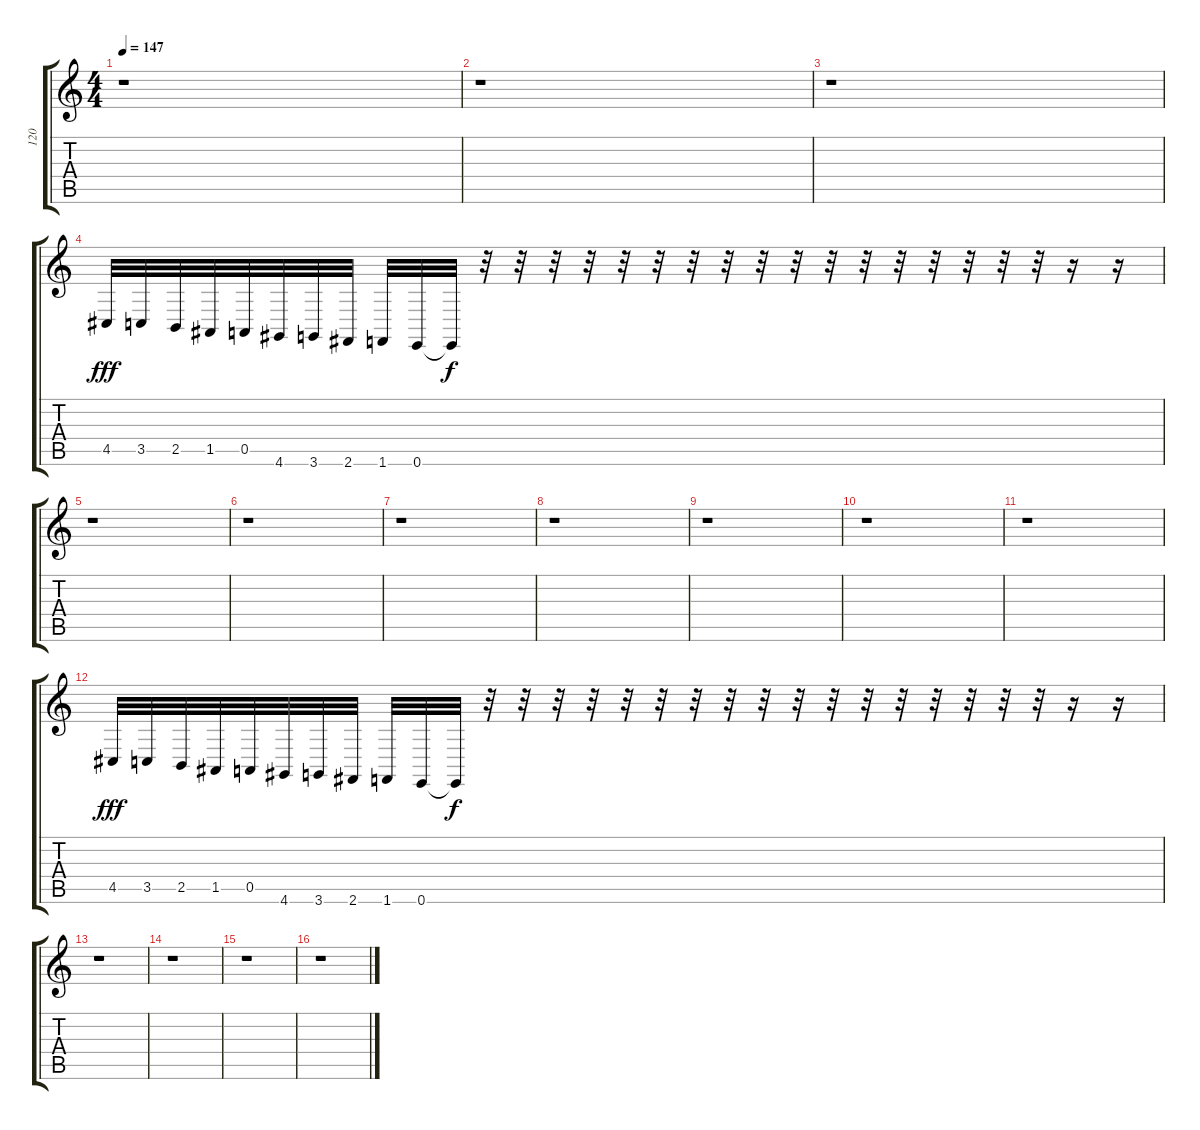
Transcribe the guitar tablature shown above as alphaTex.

\track ("120" "120") {instrument guitarfretnoise}
\staff {score tabs}
\tuning (E4 B3 G3 D3 A2 E2) {hide}
\ts (4 4)
\tempo 147
\clef g2
\ks c
r.1{dy f} |
r.1 |
r.1 |
4.5.32{dy fff balance 8} 3.5.32{balance 8} 2.5.32{balance 7} 1.5.32{balance 7} 0.5.32{balance 7} 4.6.32{balance 7} 3.6.32{balance 6} 2.6.32{balance 6} 1.6.32{balance 6} 0.6.32{balance 6} 0.6{t}.32{dy f balance 5} r.32{balance 5} r.32{balance 5} r.32{balance 5} r.32{balance 4} r.32{balance 4} r.32{balance 4} r.32{balance 4} r.32{balance 3} r.32{balance 3} r.32{balance 3} r.32{balance 3} r.32{balance 2} r.32{balance 2} r.32{balance 2} r.32{balance 2} r.32{balance 1} r.32{balance 1} r.16{balance 1} r.16 |
r.1 |
r.1 |
r.1 |
r.1 |
r.1 |
r.1 |
r.1 |
4.5.32{dy fff balance 8} 3.5.32{balance 8} 2.5.32{balance 7} 1.5.32{balance 7} 0.5.32{balance 7} 4.6.32{balance 7} 3.6.32{balance 6} 2.6.32{balance 6} 1.6.32{balance 6} 0.6.32{balance 6} 0.6{t}.32{dy f balance 5} r.32{balance 5} r.32{balance 5} r.32{balance 5} r.32{balance 4} r.32{balance 4} r.32{balance 4} r.32{balance 4} r.32{balance 3} r.32{balance 3} r.32{balance 3} r.32{balance 3} r.32{balance 2} r.32{balance 2} r.32{balance 2} r.32{balance 2} r.32{balance 1} r.32{balance 1} r.16{balance 1} r.16 |
r.1 |
r.1 |
r.1 |
r.1
